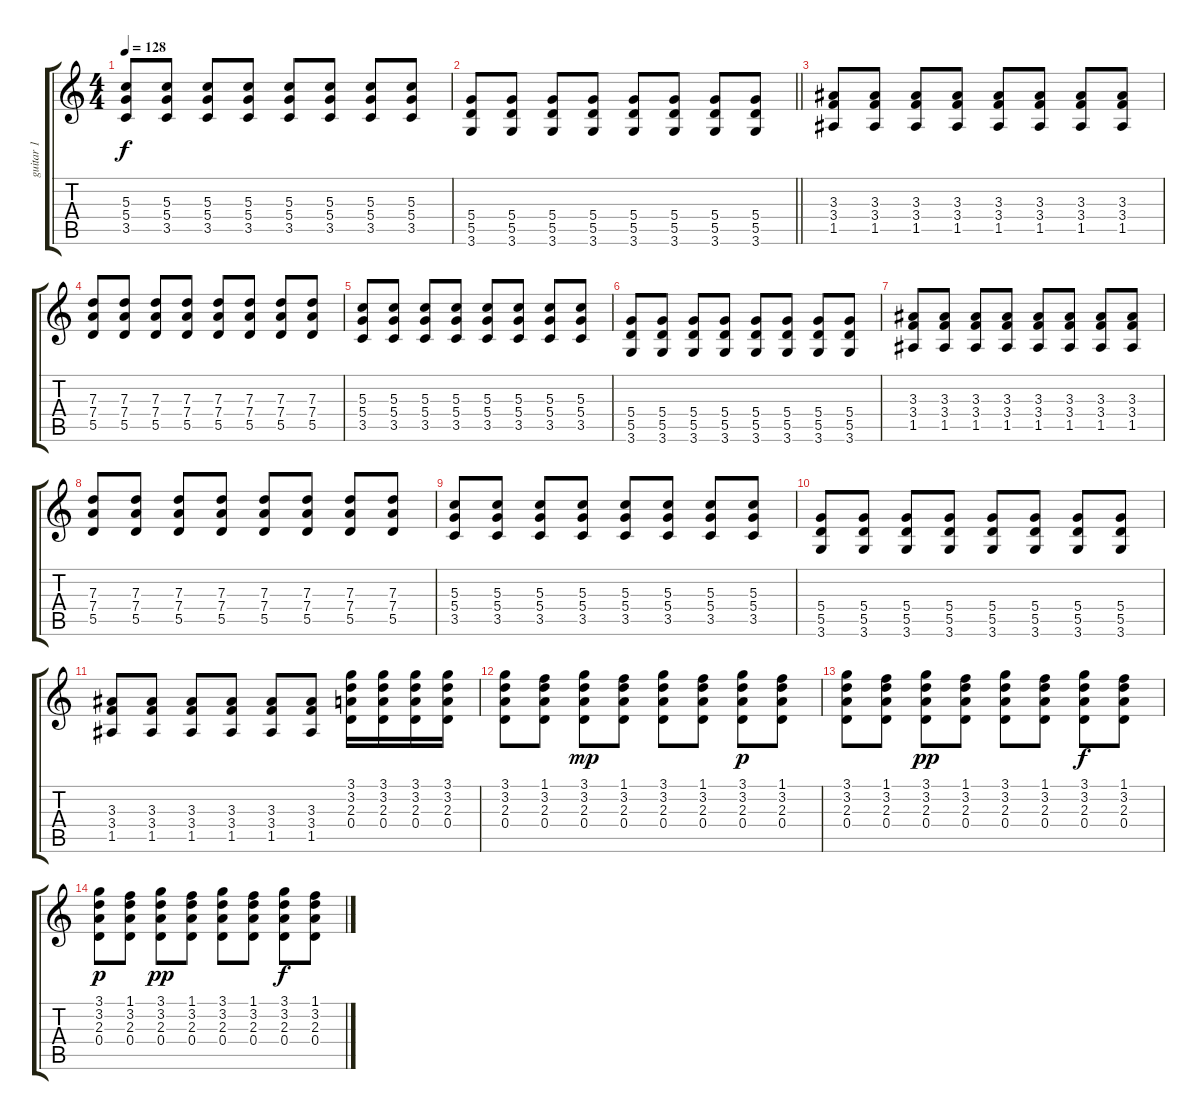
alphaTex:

\track ("guitar 1" "guitar 1") {instrument overdrivenguitar}
\staff {score tabs}
\tuning (E4 B3 G3 D3 A2 E2) {hide}
\ts (4 4)
\tempo 128
\clef g2
\ks c
(5.3 5.4 3.5).8{dy f} (5.3 5.4 3.5).8 (5.3 5.4 3.5).8 (5.3 5.4 3.5).8 (5.3 5.4 3.5).8 (5.3 5.4 3.5).8 (5.3 5.4 3.5).8 (5.3 5.4 3.5).8 |
\barLineRight lightlight
(5.4 5.5 3.6).8 (5.4 5.5 3.6).8 (5.4 5.5 3.6).8 (5.4 5.5 3.6).8 (5.4 5.5 3.6).8 (5.4 5.5 3.6).8 (5.4 5.5 3.6).8 (5.4 5.5 3.6).8 |
(3.3 3.4 1.5).8 (3.3 3.4 1.5).8 (3.3 3.4 1.5).8 (3.3 3.4 1.5).8 (3.3 3.4 1.5).8 (3.3 3.4 1.5).8 (3.3 3.4 1.5).8 (3.3 3.4 1.5).8 |
(7.3 7.4 5.5).8 (7.3 7.4 5.5).8 (7.3 7.4 5.5).8 (7.3 7.4 5.5).8 (7.3 7.4 5.5).8 (7.3 7.4 5.5).8 (7.3 7.4 5.5).8 (7.3 7.4 5.5).8 |
(5.3 5.4 3.5).8 (5.3 5.4 3.5).8 (5.3 5.4 3.5).8 (5.3 5.4 3.5).8 (5.3 5.4 3.5).8 (5.3 5.4 3.5).8 (5.3 5.4 3.5).8 (5.3 5.4 3.5).8 |
(5.4 5.5 3.6).8 (5.4 5.5 3.6).8 (5.4 5.5 3.6).8 (5.4 5.5 3.6).8 (5.4 5.5 3.6).8 (5.4 5.5 3.6).8 (5.4 5.5 3.6).8 (5.4 5.5 3.6).8 |
(3.3 3.4 1.5).8 (3.3 3.4 1.5).8 (3.3 3.4 1.5).8 (3.3 3.4 1.5).8 (3.3 3.4 1.5).8 (3.3 3.4 1.5).8 (3.3 3.4 1.5).8 (3.3 3.4 1.5).8 |
(7.3 7.4 5.5).8 (7.3 7.4 5.5).8 (7.3 7.4 5.5).8 (7.3 7.4 5.5).8 (7.3 7.4 5.5).8 (7.3 7.4 5.5).8 (7.3 7.4 5.5).8 (7.3 7.4 5.5).8 |
(5.3 5.4 3.5).8 (5.3 5.4 3.5).8 (5.3 5.4 3.5).8 (5.3 5.4 3.5).8 (5.3 5.4 3.5).8 (5.3 5.4 3.5).8 (5.3 5.4 3.5).8 (5.3 5.4 3.5).8 |
(5.4 5.5 3.6).8 (5.4 5.5 3.6).8 (5.4 5.5 3.6).8 (5.4 5.5 3.6).8 (5.4 5.5 3.6).8 (5.4 5.5 3.6).8 (5.4 5.5 3.6).8 (5.4 5.5 3.6).8 |
(3.3 3.4 1.5).8 (3.3 3.4 1.5).8 (3.3 3.4 1.5).8 (3.3 3.4 1.5).8 (3.3 3.4 1.5).8 (3.3 3.4 1.5).8 (3.1 3.2 2.3 0.4).16{volume 16 balance 8} (3.1 3.2 2.3 0.4).16 (3.1 3.2 2.3 0.4).16 (3.1 3.2 2.3 0.4).16 |
(3.1 3.2 2.3 0.4).8 (1.1 3.2 2.3 0.4).8 (3.1 3.2 2.3 0.4).8{dy mp volume 0} (1.1 3.2 2.3 0.4).8 (3.1 3.2 2.3 0.4).8 (1.1 3.2 2.3 0.4).8 (3.1 3.2 2.3 0.4).8{dy p} (1.1 3.2 2.3 0.4).8 |
(3.1 3.2 2.3 0.4).8 (1.1 3.2 2.3 0.4).8 (3.1 3.2 2.3 0.4).8{dy pp} (1.1 3.2 2.3 0.4).8 (3.1 3.2 2.3 0.4).8 (1.1 3.2 2.3 0.4).8 (3.1 3.2 2.3 0.4).8{dy f} (1.1 3.2 2.3 0.4).8 |
(3.1 3.2 2.3 0.4).8{dy p} (1.1 3.2 2.3 0.4).8 (3.1 3.2 2.3 0.4).8{dy pp} (1.1 3.2 2.3 0.4).8 (3.1 3.2 2.3 0.4).8 (1.1 3.2 2.3 0.4).8 (3.1 3.2 2.3 0.4).8{dy f} (1.1 3.2 2.3 0.4).8
